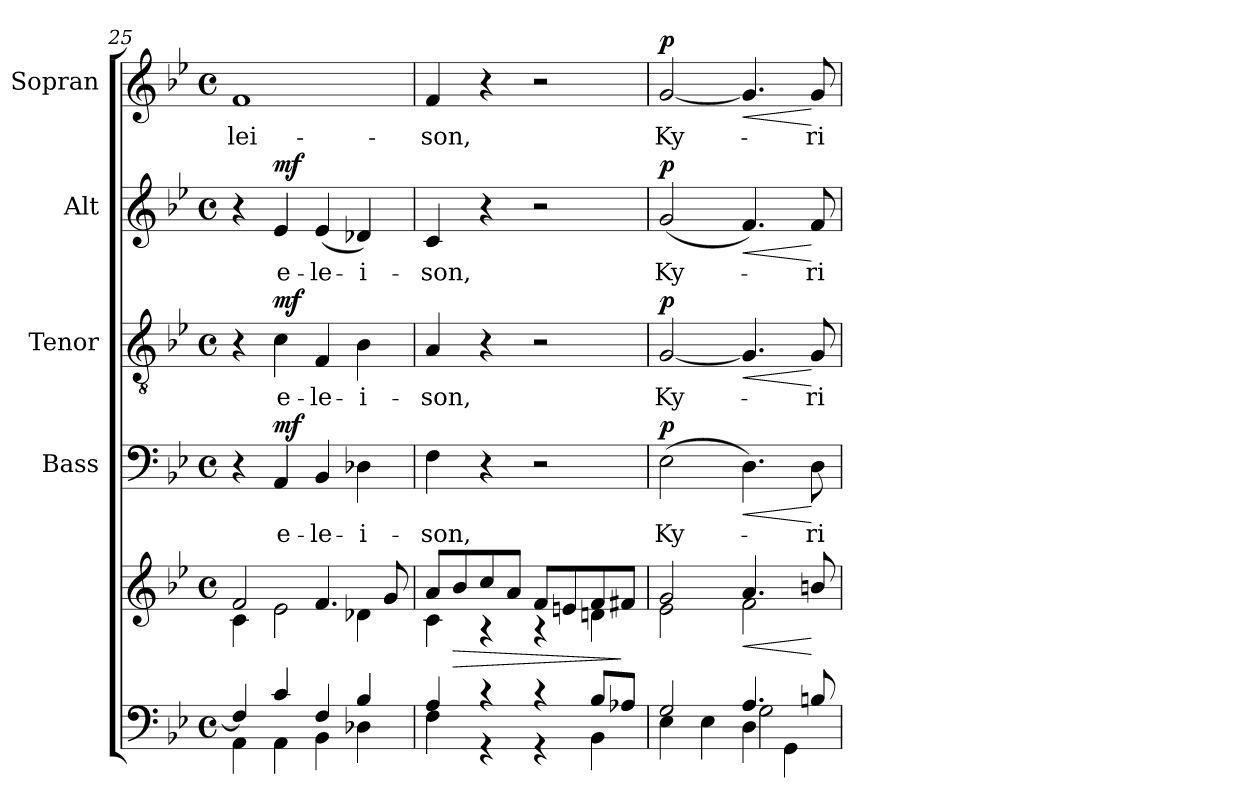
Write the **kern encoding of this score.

**kern	**kern	**dynam	**kern	**text	**dynam	**kern	**text	**dynam	**kern	**text	**dynam	**kern	**text	**dynam
*part5	*part5	*part5	*part4	*part4	*part4	*part3	*part3	*part3	*part2	*part2	*part2	*part1	*part1	*part1
*staff6	*staff5	*staff5/6	*staff4	*staff4	*staff4	*staff3	*staff3	*staff3	*staff2	*staff2	*staff2	*staff1	*staff1	*staff1
*	*	*	*I"Bass	*	*	*I"Tenor	*	*	*I"Alt	*	*	*I"Sopran	*	*
*	*	*	*I'B.	*	*	*I'T.	*	*	*I'A.	*	*	*I'S.	*	*
*clefF4	*clefG2	*	*clefF4	*	*	*clefGv2	*	*	*clefG2	*	*	*clefG2	*	*
*k[b-e-]	*k[b-e-]	*	*k[b-e-]	*	*	*k[b-e-]	*	*	*k[b-e-]	*	*	*k[b-e-]	*	*
*B-:	*B-:	*	*B-:	*	*	*B-:	*	*	*B-:	*	*	*B-:	*	*
*M4/4	*M4/4	*	*M4/4	*	*	*M4/4	*	*	*M4/4	*	*	*M4/4	*	*
*met(c)	*met(c)	*	*met(c)	*	*	*met(c)	*	*	*met(c)	*	*	*met(c)	*	*
=25	=25	=25	=25	=25	=25	=25	=25	=25	=25	=25	=25	=25	=25	=25
*^	*^	*	*	*	*	*	*	*	*	*	*	*	*	*
!	!	!	!	!	!	!	!	!	!	!	!	!	!	!	!LO:LY:b	!
4F/]	4AA\	2f/	4c\	.	4r	.	.	4r	.	.	4r	.	.	1f	-lei-	.
!	!	!	!	!	!	!LO:LY:b	!LO:DY:a	!	!LO:LY:b	!LO:DY:a	!	!LO:LY:b	!LO:DY:a	!	!	!
4c/	4AA\	.	2e-\	.	4AA/	e-	mf	4c\	e-	mf	4e-/	e-	mf	.	.	.
!	!	!	!	!	!	!LO:LY:b	!	!	!LO:LY:b	!	!	!LO:LY:b	!	!	!	!
4F/	4BB-\	4.f/	.	.	4BB-/	-le-	.	4F/	-le-	.	(<4e-/	-le-	.	.	.	.
!	!	!	!	!	!	!LO:LY:b	!	!	!LO:LY:b	!	!	!LO:LY:b	!	!	!	!
4B-/	4D-X\	.	4d-X\	.	4D-X\	-i-	.	4B-\	-i-	.	4d-X/)	-i-	.	.	.	.
.	.	8g/	.	.	.	.	.	.	.	.	.	.	.	.	.	.
=26	=26	=26	=26	=26	=26	=26	=26	=26	=26	=26	=26	=26	=26	=26	=26	=26
!	!	!	!	!	!	!LO:LY:b	!	!	!LO:LY:b	!	!	!LO:LY:b	!	!	!LO:LY:b	!
4A/	4F\	8a/L	4c\	.	4F\	-son,	.	4A/	-son,	.	4c/	-son,	.	4f/	-son,	.
!	!	!	!	!LO:HP:b	!	!	!	!	!	!	!	!	!	!	!	!
.	.	8b-/	.	>	.	.	.	.	.	.	.	.	.	.	.	.
4r	4r	8cc/	4rA	.	4r	.	.	4r	.	.	4r	.	.	4r	.	.
.	.	8a/J	.	.	.	.	.	.	.	.	.	.	.	.	.	.
4r	4r	8f/L	4rA	.	2r	.	.	2r	.	.	2r	.	.	2r	.	.
.	.	8en/	.	.	.	.	.	.	.	.	.	.	.	.	.	.
8B-/L	4BB-\	8f/	4dn\	.	.	.	.	.	.	.	.	.	.	.	.	.
8A-X/J	.	8f#X/J	.	]	.	.	.	.	.	.	.	.	.	.	.	.
!!LO:LB:g=z
=27	=27	=27	=27	=27	=27	=27	=27	=27	=27	=27	=27	=27	=27	=27	=27	=27
*	*^	*	*	*	*	*	*	*	*	*	*	*	*	*	*	*
!	!	!	!	!	!	!	!LO:LY:b	!LO:DY:a	!	!LO:LY:b	!LO:DY:a	!	!LO:LY:b	!LO:DY:a	!	!LO:LY:b	!LO:DY:a
2G/	4E-\	2ryy	2g/	2e-\	.	(>2E-\	Ky-	p	[2G/	Ky-	p	(<2g/	Ky-	p	[2g/	Ky-	p
.	4E-\	.	.	.	.	.	.	.	.	.	.	.	.	.	.	.	.
!	!	!	!	!	!LO:HP:b	!	!	!LO:HP:b	!	!	!LO:HP:b	!	!	!LO:HP:b	!	!	!LO:HP:b
4.A/	4D\	2G\	4.a/	2f\	<	4.D\)	.	<	4.G/]	.	<	4.f/)	.	<	4.g/]	.	<
.	4GG\	.	.	.	.	.	.	.	.	.	.	.	.	.	.	.	.
!	!	!	!	!	!	!	!LO:LY:b	!	!	!LO:LY:b	!	!	!LO:LY:b	!	!	!LO:LY:b	!
8Bn/	.	.	8bn/	.	[	8D\	-ri-	[	8G/	-ri-	[	8f/	-ri-	[	8g/	-ri-	[
*v	*v	*v	*	*	*	*	*	*	*	*	*	*	*	*	*	*	*
*	*v	*v	*	*	*	*	*	*	*	*	*	*	*	*	*
=	=	=	=	=	=	=	=	=	=	=	=	=	=	=
*-	*-	*-	*-	*-	*-	*-	*-	*-	*-	*-	*-	*-	*-	*-
